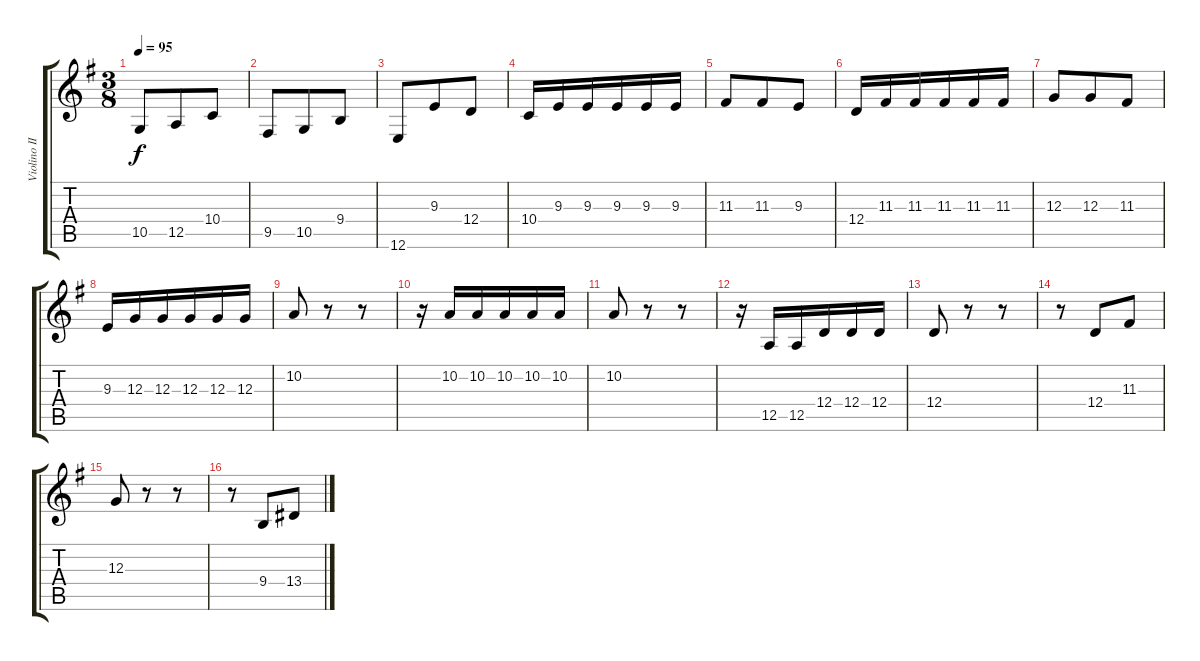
\track ("Violino II. di ripieno" "Violino II") {instrument violin}
\staff {score tabs}
\tuning (E4 B3 G3 D3 A2 E2) {hide}
\ts (3 8)
\tempo 95
\clef g2
\ks g
10.5.8{dy f} 12.5.8 10.4.8 |
9.5.8 10.5.8 9.4.8 |
12.6.8 9.3.8 12.4.8 |
10.4.16 9.3.16{beam merge} 9.3.16 9.3.16{beam merge} 9.3.16 9.3.16 |
11.3.8 11.3.8 9.3.8 |
12.4.16 11.3.16{beam merge} 11.3.16 11.3.16{beam merge} 11.3.16 11.3.16 |
12.3.8 12.3.8 11.3.8 |
9.3.16 12.3.16{beam merge} 12.3.16 12.3.16{beam merge} 12.3.16 12.3.16 |
10.2.8 r.8 r.8 |
r.16 10.2.16{beam merge} 10.2.16 10.2.16{beam merge} 10.2.16 10.2.16 |
10.2.8 r.8 r.8 |
r.16 12.5.16{beam merge} 12.5.16 12.4.16{beam merge} 12.4.16 12.4.16 |
12.4.8 r.8 r.8 |
r.8 12.4.8{beam merge} 11.3.8 |
12.3.8 r.8 r.8 |
r.8 9.4.8{beam merge} 13.4.8
